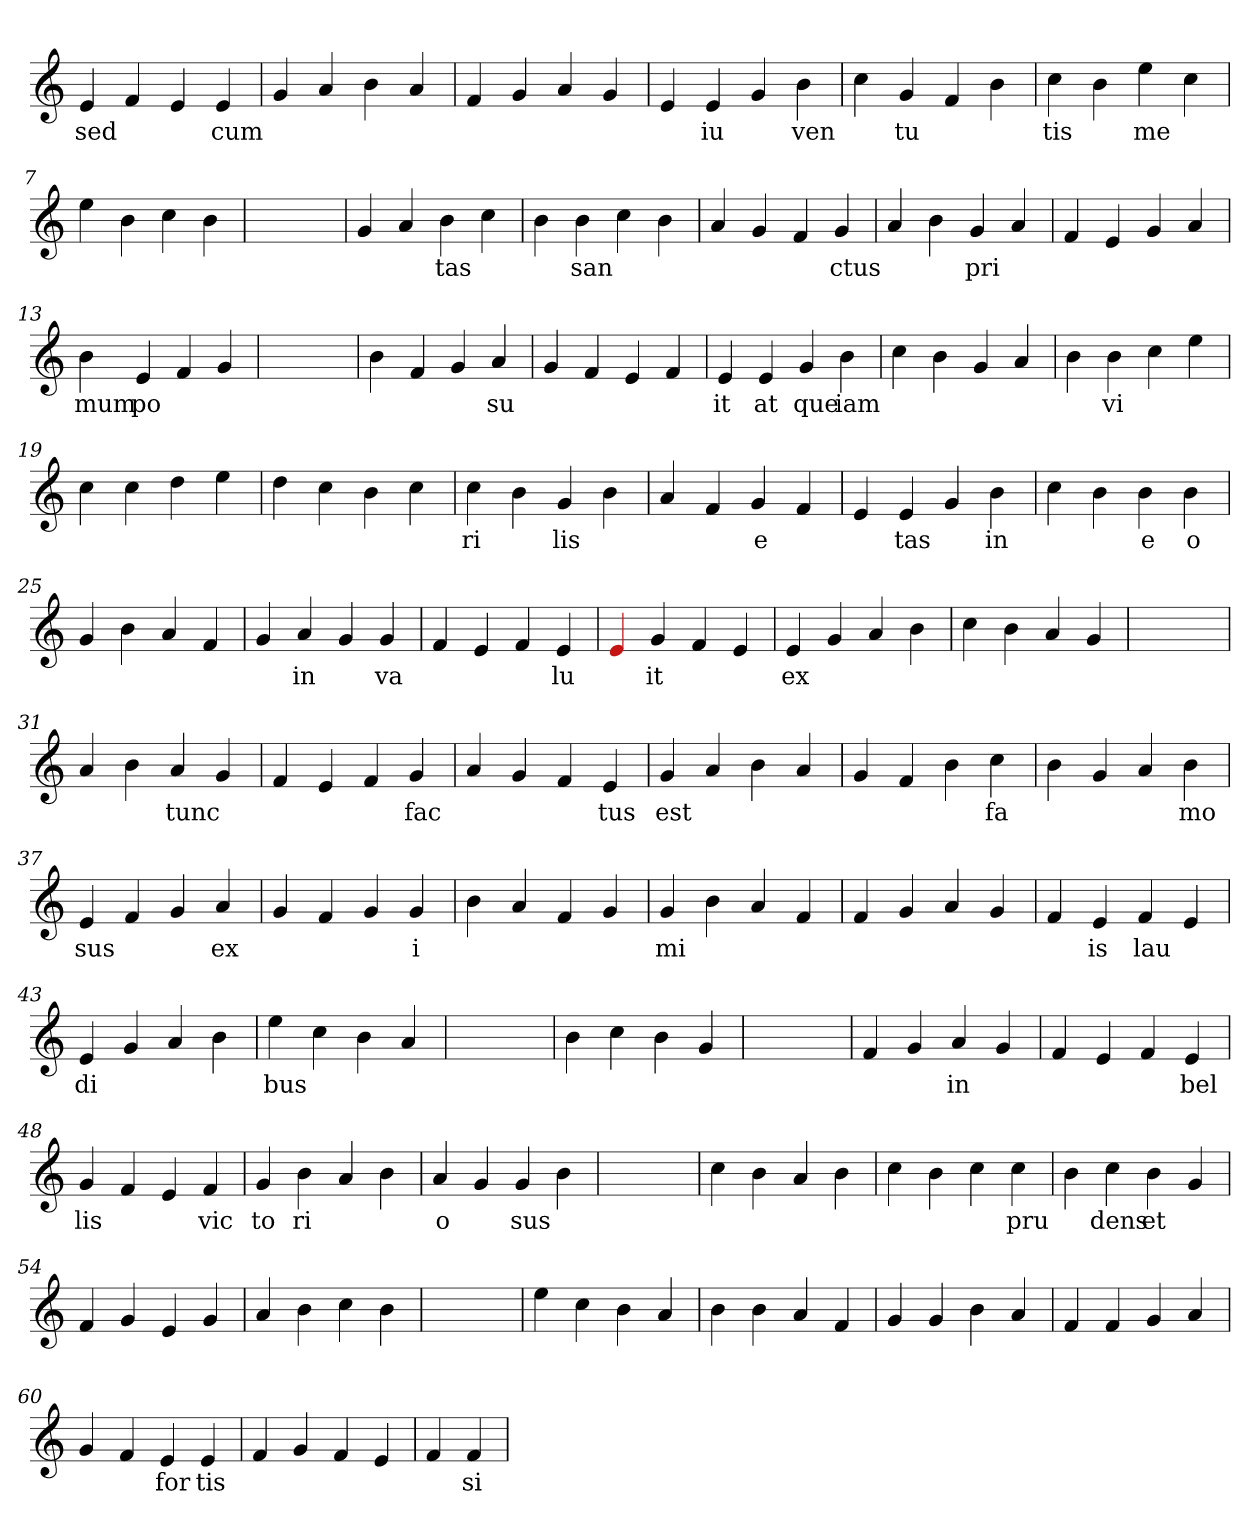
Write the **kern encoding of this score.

**kern	**text
*part1	*part1
*staff1	*staff1
*clefG2	*
=1	=1
4e	sed
4f	.
4e	.
4e	cum
=2	=2
4g	.
4a	.
4b	.
4a	.
=3	=3
4f	.
4g	.
4a	.
4g	.
=4	=4
4e	.
4e	iu
4g	.
4b	ven
=5	=5
4cc	.
4g	tu
4f	.
4b	.
=6	=6
4cc	tis
4b	.
4ee	me
4cc	.
=7	=7
4ee	.
4b	.
4cc	.
4b	.
=8	=8
1ryy	.
=8	=8
4g	.
4a	.
4b	tas
4cc	.
=9	=9
4b	.
4b	san
4cc	.
4b	.
=10	=10
4a	.
4g	.
4f	.
4g	ctus
=11	=11
4a	.
4b	.
4g	pri
4a	.
=12	=12
4f	.
4e	.
4g	.
4a	.
=13	=13
4b	mum
4e	po
4f	.
4g	.
=14	=14
1ryy	.
=14	=14
4b	.
4f	.
4g	.
4a	su
=15	=15
4g	.
4f	.
4e	.
4f	.
=16	=16
4e	it
4e	at
4g	que
4b	iam
=17	=17
4cc	.
4b	.
4g	.
4a	.
=18	=18
4b	.
4b	vi
4cc	.
4ee	.
=19	=19
4cc	.
4cc	.
4dd	.
4ee	.
=20	=20
4dd	.
4cc	.
4b	.
4cc	.
=21	=21
4cc	ri
4b	.
4g	lis
4b	.
=22	=22
4a	.
4f	.
4g	e
4f	.
=23	=23
4e	.
4e	tas
4g	.
4b	in
=24	=24
4cc	.
4b	.
4b	e
4b	o
=25	=25
4g	.
4b	.
4a	.
4f	.
=26	=26
4g	.
4a	in
4g	.
4g	va
=27	=27
4f	.
4e	.
4f	.
4e	lu
=28	=28
4Re	.
4g	it
4f	.
4e	.
=29	=29
4e	ex
4g	.
4a	.
4b	.
=30	=30
4cc	.
4b	.
4a	.
4g	.
=31	=31
1ryy	.
=31	=31
4a	.
4b	.
4a	tunc
4g	.
=32	=32
4f	.
4e	.
4f	.
4g	fac
=33	=33
4a	.
4g	.
4f	.
4e	tus
=34	=34
4g	est
4a	.
4b	.
4a	.
=35	=35
4g	.
4f	.
4b	.
4cc	fa
=36	=36
4b	.
4g	.
4a	.
4b	mo
=37	=37
4e	sus
4f	.
4g	.
4a	ex
=38	=38
4g	.
4f	.
4g	.
4g	i
=39	=39
4b	.
4a	.
4f	.
4g	.
=40	=40
4g	mi
4b	.
4a	.
4f	.
=41	=41
4f	.
4g	.
4a	.
4g	.
=42	=42
4f	.
4e	is
4f	lau
4e	.
=43	=43
4e	di
4g	.
4a	.
4b	.
=44	=44
4ee	bus
4cc	.
4b	.
4a	.
=45	=45
1ryy	.
=45	=45
4b	.
4cc	.
4b	.
4g	.
=46	=46
1ryy	.
=46	=46
4f	.
4g	.
4a	in
4g	.
=47	=47
4f	.
4e	.
4f	.
4e	bel
=48	=48
4g	lis
4f	.
4e	.
4f	vic
=49	=49
4g	to
4b	ri
4a	.
4b	.
=50	=50
4a	o
4g	.
4g	sus
4b	.
=51	=51
1ryy	.
=51	=51
4cc	.
4b	.
4a	.
4b	.
=52	=52
4cc	.
4b	.
4cc	.
4cc	pru
=53	=53
4b	.
4cc	dens
4b	et
4g	.
=54	=54
4f	.
4g	.
4e	.
4g	.
=55	=55
4a	.
4b	.
4cc	.
4b	.
=56	=56
1ryy	.
=56	=56
4ee	.
4cc	.
4b	.
4a	.
=57	=57
4b	.
4b	.
4a	.
4f	.
=58	=58
4g	.
4g	.
4b	.
4a	.
=59	=59
4f	.
4f	.
4g	.
4a	.
=60	=60
4g	.
4f	.
4e	for
4e	tis
=61	=61
4f	.
4g	.
4f	.
4e	.
=62	=62
4f	.
4f	si
=	=
*-	*-
